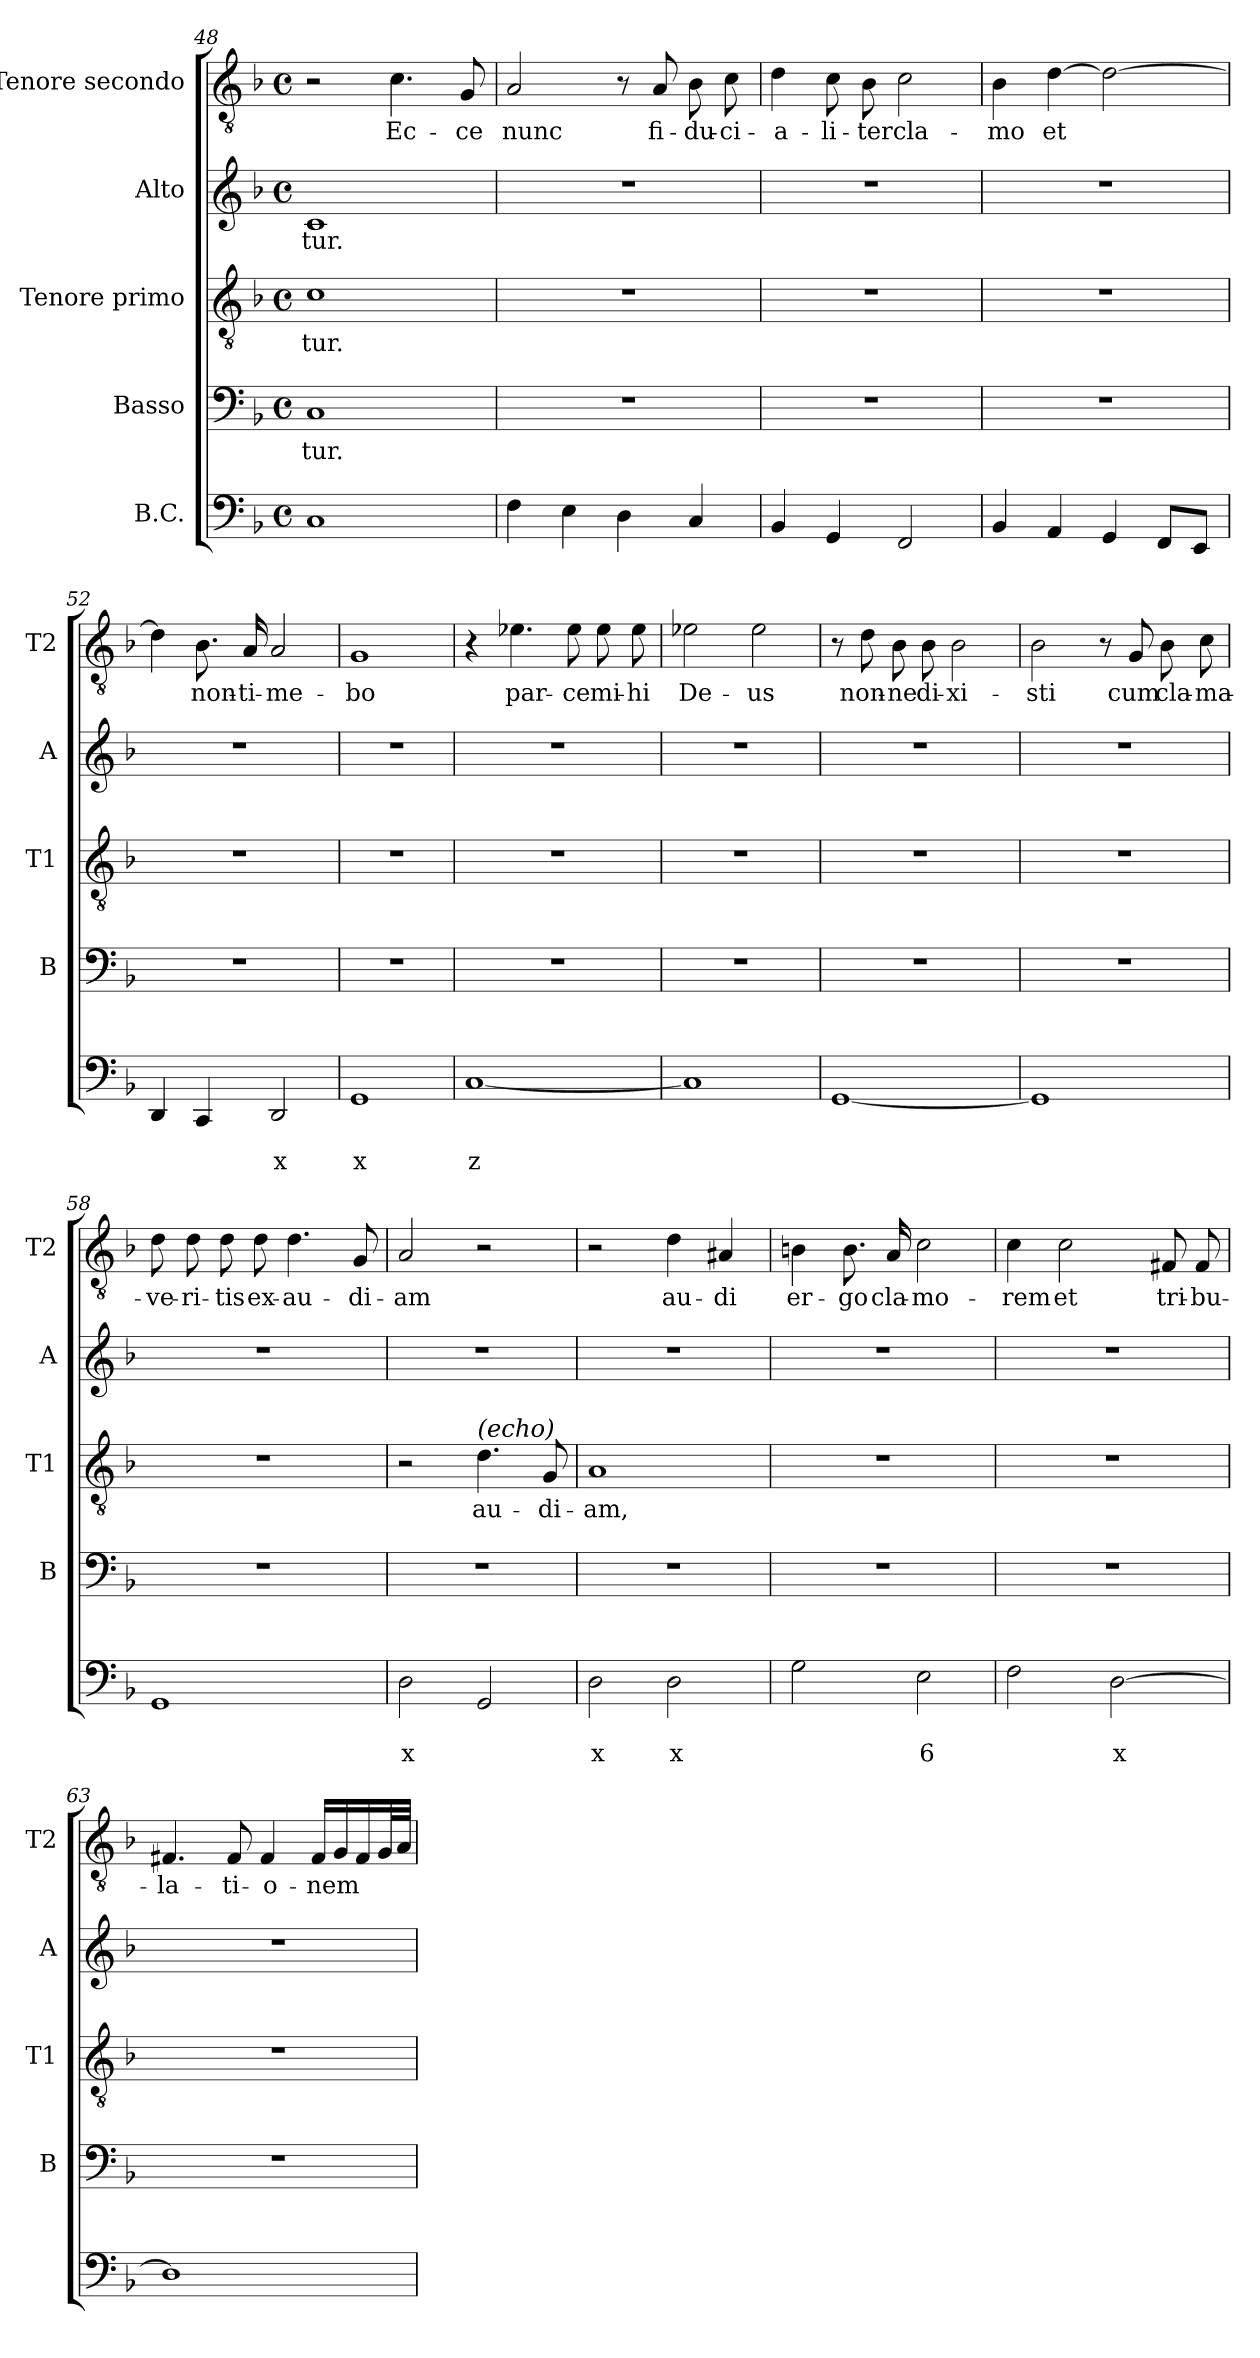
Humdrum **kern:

**kern	**text	**text	**kern	**text	**kern	**text	**kern	**text	**kern	**text
*part5	*part5	*part5	*part4	*part4	*part3	*part3	*part2	*part2	*part1	*part1
*staff5	*staff5	*staff5	*staff4	*staff4	*staff3	*staff3	*staff2	*staff2	*staff1	*staff1
*I"B.C.	*	*	*I"Basso	*	*I"Tenore primo	*	*I"Alto	*	*I"Tenore secondo	*
*	*	*	*I'B	*	*I'T1	*	*I'A	*	*I'T2	*
*clefF4	*	*	*clefF4	*	*clefGv2	*	*clefG2	*	*clefGv2	*
*k[b-]	*	*	*k[b-]	*	*k[b-]	*	*k[b-]	*	*k[b-]	*
*F:	*	*	*F:	*	*F:	*	*F:	*	*F:	*
*M4/4	*	*	*M4/4	*	*M4/4	*	*M4/4	*	*M4/4	*
*met(c)	*	*	*met(c)	*	*met(c)	*	*met(c)	*	*met(c)	*
=48	=48	=48	=48	=48	=48	=48	=48	=48	=48	=48
!	!	!	!	!LO:LY:b	!	!LO:LY:b	!	!LO:LY:b	!	!
1C	.	.	1C	-tur.	1c	-tur.	1c	-tur.	2r	.
!	!	!	!	!	!	!	!	!	!	!LO:LY:b
.	.	.	.	.	.	.	.	.	4.c\	Ec-
!	!	!	!	!	!	!	!	!	!	!LO:LY:b
.	.	.	.	.	.	.	.	.	8G/	-ce
=49	=49	=49	=49	=49	=49	=49	=49	=49	=49	=49
!	!	!	!	!	!	!	!	!	!	!LO:LY:b
4F\	.	.	1r	.	1r	.	1r	.	2A/	nunc
4E\	.	.	.	.	.	.	.	.	.	.
4D\	.	.	.	.	.	.	.	.	8r	.
!	!	!	!	!	!	!	!	!	!	!LO:LY:b
.	.	.	.	.	.	.	.	.	8A/	fi-
!	!	!	!	!	!	!	!	!	!	!LO:LY:b
4C/	.	.	.	.	.	.	.	.	8B-\	-du-
!	!	!	!	!	!	!	!	!	!	!LO:LY:b
.	.	.	.	.	.	.	.	.	8c\	-ci-
=50	=50	=50	=50	=50	=50	=50	=50	=50	=50	=50
!	!	!	!	!	!	!	!	!	!	!LO:LY:b
4BB-/	.	.	1r	.	1r	.	1r	.	4d\	-a-
!	!	!	!	!	!	!	!	!	!	!LO:LY:b
4GG/	.	.	.	.	.	.	.	.	8c\	-li-
!	!	!	!	!	!	!	!	!	!	!LO:LY:b
.	.	.	.	.	.	.	.	.	8B-\	-ter
!	!	!	!	!	!	!	!	!	!	!LO:LY:b
2FF/	.	.	.	.	.	.	.	.	2c\	cla-
!!LO:PB:g=z
=51	=51	=51	=51	=51	=51	=51	=51	=51	=51	=51
!	!	!	!	!	!	!	!	!	!	!LO:LY:b
4BB-/	.	.	1r	.	1r	.	1r	.	4B-\	-mo
!	!	!	!	!	!	!	!	!	!	!LO:LY:b
4AA/	.	.	.	.	.	.	.	.	[4d\	et
4GG/	.	.	.	.	.	.	.	.	2d\_	.
8FF/L	.	.	.	.	.	.	.	.	.	.
8EE/J	.	.	.	.	.	.	.	.	.	.
=52	=52	=52	=52	=52	=52	=52	=52	=52	=52	=52
4DD/	.	.	1r	.	1r	.	1r	.	4d\]	.
!	!	!	!	!	!	!	!	!	!	!LO:LY:b
4CC/	.	.	.	.	.	.	.	.	8.B-\	non-
!	!	!	!	!	!	!	!	!	!	!LO:LY:b
.	.	.	.	.	.	.	.	.	16A/	-ti-
!	!	!LO:LY:b	!	!	!	!	!	!	!	!LO:LY:b
2DD/	.	x	.	.	.	.	.	.	2A/	-me-
=53	=53	=53	=53	=53	=53	=53	=53	=53	=53	=53
!	!	!LO:LY:b	!	!	!	!	!	!	!	!LO:LY:b
1GG	.	x	1r	.	1r	.	1r	.	1G	-bo
=54	=54	=54	=54	=54	=54	=54	=54	=54	=54	=54
!	!	!LO:LY:b	!	!	!	!	!	!	!	!
[1C	.	z	1r	.	1r	.	1r	.	4r	.
!	!	!	!	!	!	!	!	!	!	!LO:LY:b
.	.	.	.	.	.	.	.	.	4.e-X\	par-
!	!	!	!	!	!	!	!	!	!	!LO:LY:b
.	.	.	.	.	.	.	.	.	8e-\	-ce
!	!	!	!	!	!	!	!	!	!	!LO:LY:b
.	.	.	.	.	.	.	.	.	8e-\	mi-
!	!	!	!	!	!	!	!	!	!	!LO:LY:b
.	.	.	.	.	.	.	.	.	8e-\	-hi
=55	=55	=55	=55	=55	=55	=55	=55	=55	=55	=55
!	!	!	!	!	!	!	!	!	!	!LO:LY:b
1C]	.	.	1r	.	1r	.	1r	.	2e-X\	De-
!	!	!	!	!	!	!	!	!	!	!LO:LY:b
.	.	.	.	.	.	.	.	.	2e-\	-us
=56	=56	=56	=56	=56	=56	=56	=56	=56	=56	=56
[1GG	.	.	1r	.	1r	.	1r	.	8r	.
!	!	!	!	!	!	!	!	!	!	!LO:LY:b
.	.	.	.	.	.	.	.	.	8d\	non-
!	!	!	!	!	!	!	!	!	!	!LO:LY:b
.	.	.	.	.	.	.	.	.	8B-\	-ne
!	!	!	!	!	!	!	!	!	!	!LO:LY:b
.	.	.	.	.	.	.	.	.	8B-\	di-
!	!	!	!	!	!	!	!	!	!	!LO:LY:b
.	.	.	.	.	.	.	.	.	2B-\	-xi-
!!LO:LB:g=z
=57	=57	=57	=57	=57	=57	=57	=57	=57	=57	=57
!	!	!	!	!	!	!	!	!	!	!LO:LY:b
1GG]	.	.	1r	.	1r	.	1r	.	2B-\	-sti
.	.	.	.	.	.	.	.	.	8r	.
!	!	!	!	!	!	!	!	!	!	!LO:LY:b
.	.	.	.	.	.	.	.	.	8G/	cum
!	!	!	!	!	!	!	!	!	!	!LO:LY:b
.	.	.	.	.	.	.	.	.	8B-\	cla-
!	!	!	!	!	!	!	!	!	!	!LO:LY:b
.	.	.	.	.	.	.	.	.	8c\	-ma-
=58	=58	=58	=58	=58	=58	=58	=58	=58	=58	=58
!	!	!	!	!	!	!	!	!	!	!LO:LY:b
1GG	.	.	1r	.	1r	.	1r	.	8d\	-ve-
!	!	!	!	!	!	!	!	!	!	!LO:LY:b
.	.	.	.	.	.	.	.	.	8d\	-ri-
!	!	!	!	!	!	!	!	!	!	!LO:LY:b
.	.	.	.	.	.	.	.	.	8d\	-tis
!	!	!	!	!	!	!	!	!	!	!LO:LY:b
.	.	.	.	.	.	.	.	.	8d\	ex-
!	!	!	!	!	!	!	!	!	!	!LO:LY:b
.	.	.	.	.	.	.	.	.	4.d\	-au-
!	!	!	!	!	!	!	!	!	!	!LO:LY:b
.	.	.	.	.	.	.	.	.	8G/	-di-
=59	=59	=59	=59	=59	=59	=59	=59	=59	=59	=59
!	!	!LO:LY:b	!	!	!	!	!	!	!	!LO:LY:b
2D\	.	x	1r	.	2r	.	1r	.	2A/	-am
!	!	!	!	!	!LO:TX:a:i:t=(echo)	!	!	!	!	!
!	!	!	!	!	!	!LO:LY:b	!	!	!	!
2GG/	.	.	.	.	4.d\	au-	.	.	2r	.
!	!	!	!	!	!	!LO:LY:b	!	!	!	!
.	.	.	.	.	8G/	-di-	.	.	.	.
=60	=60	=60	=60	=60	=60	=60	=60	=60	=60	=60
!	!	!LO:LY:b	!	!	!	!LO:LY:b	!	!	!	!
2D\	.	x	1r	.	1A	-am,	1r	.	2r	.
!	!	!LO:LY:b	!	!	!	!	!	!	!	!LO:LY:b
2D\	.	x	.	.	.	.	.	.	4d\	au-
!	!	!	!	!	!	!	!	!	!	!LO:LY:b
.	.	.	.	.	.	.	.	.	4A#X/	-di
=61	=61	=61	=61	=61	=61	=61	=61	=61	=61	=61
!	!	!	!	!	!	!	!	!	!	!LO:LY:b
2G\	.	.	1r	.	1r	.	1r	.	4Bn\	er-
!	!	!	!	!	!	!	!	!	!	!LO:LY:b
.	.	.	.	.	.	.	.	.	8.B\	-go
!	!	!	!	!	!	!	!	!	!	!LO:LY:b
.	.	.	.	.	.	.	.	.	16A/	cla-
!	!	!LO:LY:b	!	!	!	!	!	!	!	!LO:LY:b
2E\	.	6	.	.	.	.	.	.	2c\	-mo-
!!LO:PB:g=z
=62	=62	=62	=62	=62	=62	=62	=62	=62	=62	=62
!	!	!	!	!	!	!	!	!	!	!LO:LY:b
2F\	.	.	1r	.	1r	.	1r	.	4c\	-rem
!	!	!	!	!	!	!	!	!	!	!LO:LY:b
.	.	.	.	.	.	.	.	.	2c\	et
!	!	!LO:LY:b	!	!	!	!	!	!	!	!
[2D\	.	x	.	.	.	.	.	.	.	.
!	!	!	!	!	!	!	!	!	!	!LO:LY:b
.	.	.	.	.	.	.	.	.	8F#X/	tri-
!	!	!	!	!	!	!	!	!	!	!LO:LY:b
.	.	.	.	.	.	.	.	.	8F#/	-bu-
=63	=63	=63	=63	=63	=63	=63	=63	=63	=63	=63
!	!	!	!	!	!	!	!	!	!	!LO:LY:b
1D]	.	.	1r	.	1r	.	1r	.	4.F#X/	-la-
!	!	!	!	!	!	!	!	!	!	!LO:LY:b
.	.	.	.	.	.	.	.	.	8F#/	-ti-
!	!	!	!	!	!	!	!	!	!	!LO:LY:b
.	.	.	.	.	.	.	.	.	4F#/	-o-
!	!	!	!	!	!	!	!	!	!	!LO:LY:b
.	.	.	.	.	.	.	.	.	16F#/LL	-nem
.	.	.	.	.	.	.	.	.	16G/	.
.	.	.	.	.	.	.	.	.	16F#/	.
.	.	.	.	.	.	.	.	.	32G/L	.
.	.	.	.	.	.	.	.	.	32A/JJJ	.
=	=	=	=	=	=	=	=	=	=	=
*-	*-	*-	*-	*-	*-	*-	*-	*-	*-	*-
